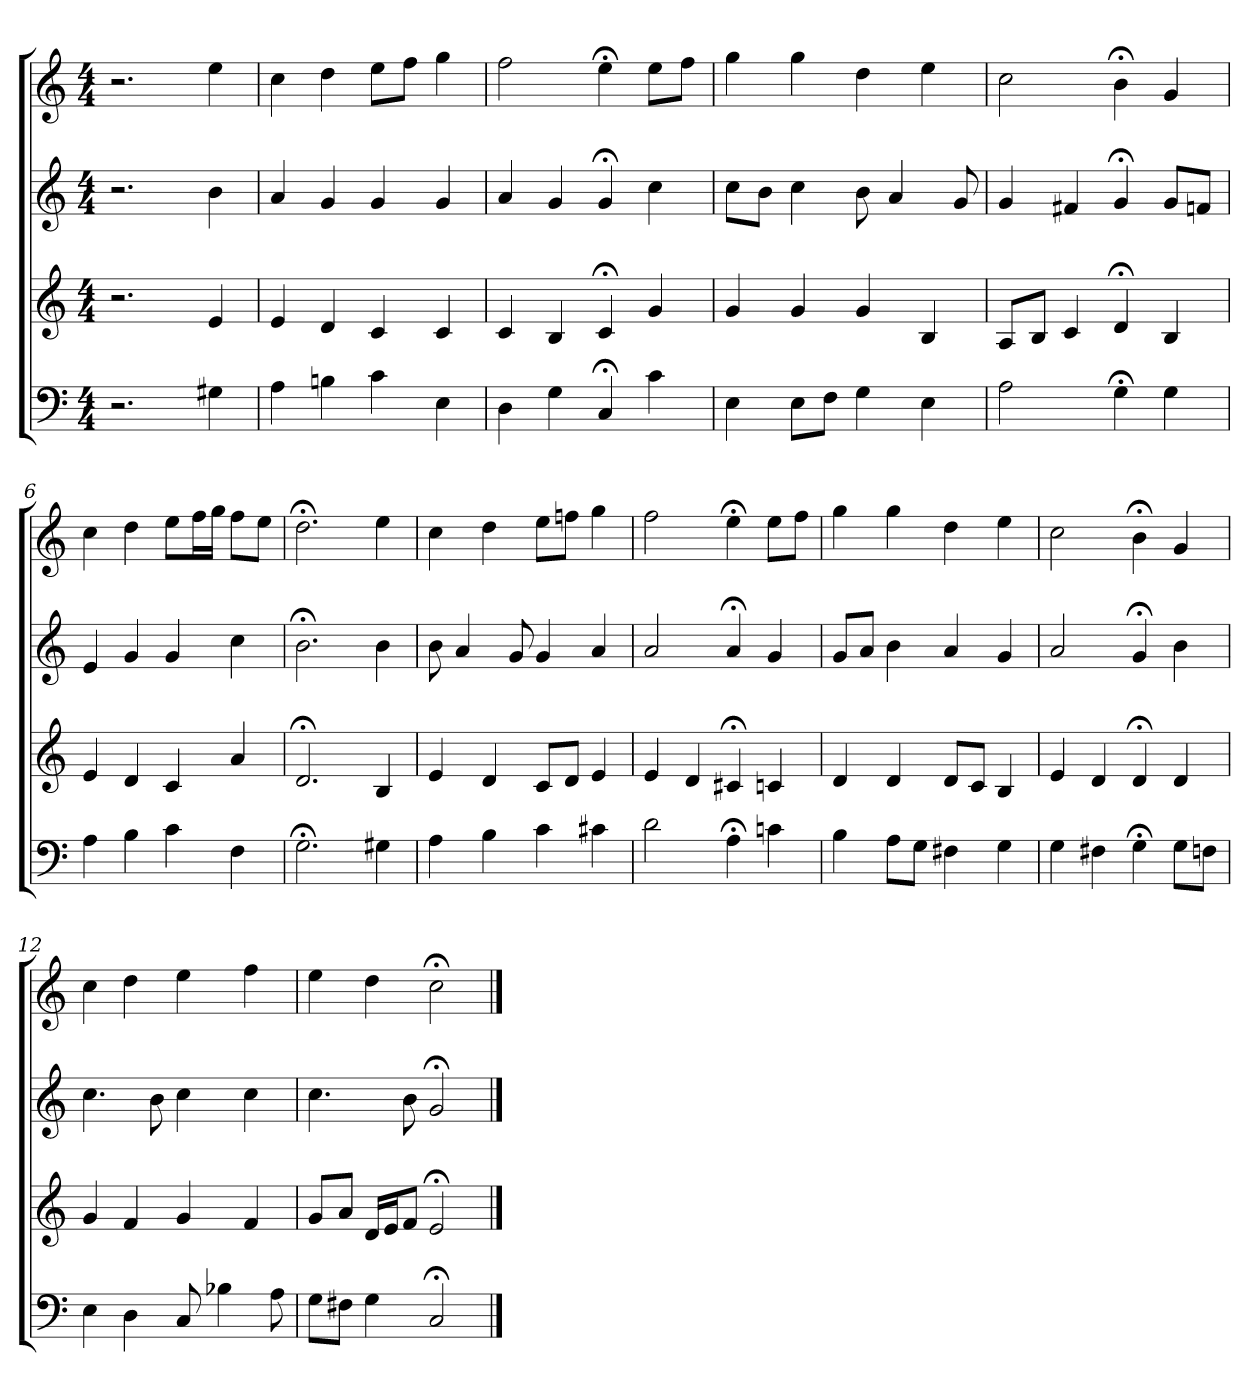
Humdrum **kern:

**kern	**kern	**kern	**kern
*part4	*part3	*part2	*part1
*staff4	*staff3	*staff2	*staff1
*clefF4	*clefG2	*clefG2	*clefG2
*k[]	*k[]	*k[]	*k[]
*C:	*C:	*C:	*C:
*M4/4	*M4/4	*M4/4	*M4/4
=1	=1	=1	=1
2.r	2.r	2.r	2.r
4G#X	4e	4b	4ee
=2	=2	=2	=2
4A	4e	4a	4cc
4Bn	4d	4g	4dd
4c	4c	4g	8ee\L
.	.	.	8ff\J
4E	4c	4g	4gg
=3	=3	=3	=3
4D	4c	4a	2ff
4G	4B	4g	.
4C;<	4c;<	4g;<	4ee;<
4c	4g	4cc	8ee\L
.	.	.	8ff\J
=4	=4	=4	=4
4E	4g	8cc\L	4gg
.	.	8b\J	.
8E\L	4g	4cc	4gg
8F\J	.	.	.
4G	4g	8b	4dd
.	.	4a	.
4E	4B	.	4ee
.	.	8g	.
=5	=5	=5	=5
2A	8A/L	4g	2cc
.	8B/J	.	.
.	4c	4f#X	.
4G;<	4d;<	4g;<	4b;<
4G	4B	8g/L	4g
.	.	8fn/J	.
=6	=6	=6	=6
4A	4e	4e	4cc
4B	4d	4g	4dd
4c	4c	4g	8ee\L
.	.	.	16ff\L
.	.	.	16gg\JJ
4F	4a	4cc	8ff\L
.	.	.	8ee\J
=7	=7	=7	=7
2.G;<	2.d;<	2.b;<	2.dd;<
4G#X	4B	4b	4ee
=8	=8	=8	=8
4A	4e	8b	4cc
.	.	4a	.
4B	4d	.	4dd
.	.	8g	.
4c	8c/L	4g	8ee\L
.	8d/J	.	8ffn\J
4c#X	4e	4a	4gg
=9	=9	=9	=9
2d	4e	2a	2ff
.	4d	.	.
4A;<	4c#X;<	4a;<	4ee;<
4cn	4cn	4g	8ee\L
.	.	.	8ff\J
=10	=10	=10	=10
4B	4d	8g/L	4gg
.	.	8a/J	.
8A\L	4d	4b	4gg
8G\J	.	.	.
4F#X	8d/L	4a	4dd
.	8c/J	.	.
4G	4B	4g	4ee
=11	=11	=11	=11
4G	4e	2a	2cc
4F#X	4d	.	.
4G;<	4d;<	4g;<	4b;<
8G\L	4d	4b	4g
8Fn\J	.	.	.
=12	=12	=12	=12
4E	4g	4.cc	4cc
4D	4f	.	4dd
.	.	8b	.
8C	4g	4cc	4ee
4B-X	.	.	.
.	4f	4cc	4ff
8A	.	.	.
=13	=13	=13	=13
8G\L	8g/L	4.cc	4ee
8F#X\J	8a/J	.	.
4G	16d/LL	.	4dd
.	16e/J	.	.
.	8f/J	8b	.
2C;<	2e;<	2g;<	2cc;<
==	==	==	==
*-	*-	*-	*-
